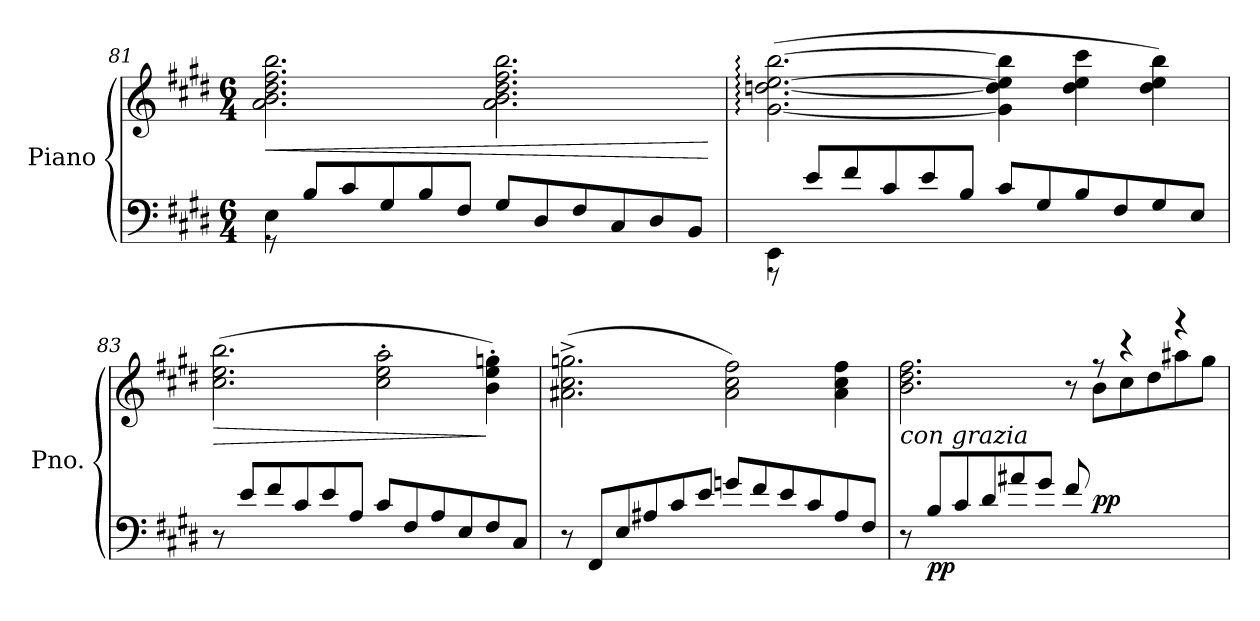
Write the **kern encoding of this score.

**kern	**kern	**dynam
*part1	*part1	*part1
*staff2	*staff1	*staff1/2
*I"Piano	*	*
*I'Pno.	*	*
*clefF4	*clefG2	*
*k[f#c#g#d#]	*k[f#c#g#d#]	*
*M6/4	*M6/4	*
=81	=81	=81
*^	*	*
!	!	!	!LO:HP:b
4E\	8r	2.a\ 2.b\ 2.dd#\ 2.ff#\ 2.bb\	<
.	8B/L	.	.
4ryy	8c#/	.	.
.	8G#/	.	.
1ryy	8B/	.	.
.	8F#/J	.	.
.	8G#/L	2.a\ 2.b\ 2.dd#\ 2.ff#\ 2.bb\	.
.	8D#/	.	.
.	8F#/	.	.
.	8C#/	.	.
.	8D#/	.	.
.	8BB/J	.	.
*v	*v	*	*
.	.	[
=82	=82	=82
*^	*	*
4EE\	8r	(>[2.g#\: [2.ddn\: [2.ee\: [2.bb\:	.
.	8e/L	.	.
4ryy	8f#/	.	.
.	8c#/	.	.
1ryy	8e/	.	.
.	8B/J	.	.
.	8c#/L	4g#\] 4dd\] 4ee\] 4bb\]	.
.	8G#/	.	.
.	8B/	4dd\ 4ee\ 4ccc#\	.
.	8F#/	.	.
.	8G#/	4dd\ 4ee\ 4bb\)	.
.	8E/J	.	.
!!LO:LB:g=z
=83	=83	=83	=83
!	!	!	!LO:HP:b
*v	*v	*	*
8r	(>2.cc#\ 2.ee\ 2.bb\	>
8e/L	.	.
8f#/	.	.
8c#/	.	.
8e/	.	.
8A/J	.	.
8c#/L	2cc#\' 2ee\' 2aa\'	.
8F#/	.	.
8A/	.	.
8E/	.	.
8F#/	4b\' 4ee\' 4ggn\')	]
8C#/J	.	.
=84	=84	=84
8r	(>2.a#X\^ 2.cc#\^ 2.ggn\^	.
8FF#/L	.	.
8E/	.	.
8A#X/	.	.
8c#/	.	.
8e/J	.	.
8gn/L	2a#\ 2cc#\ 2ff#\)	.
8f#/	.	.
8e/	.	.
8c#/	.	.
8A#/	4a#\ 4cc#\ 4ff#\	.
8F#/J	.	.
=85	=85	=85
*	*^	*
!	!LO:TX:b:i:t=con grazia	!	!
8r	2.b\ 2.dd#\ 2.ff#\	2..ryy	.
!	!	!	!LO:DY:b=2
(<8B/L	.	.	pp
8c#/	.	.	.
8d#/	.	.	.
8a#X/	.	.	.
8g#/J	.	.	.
8f#/	8r	.	.
!	!	!	!LO:DY:a=2
2ryy	8r	8b\L	pp
.	4r	8cc#\	.
.	.	8dd#\	.
.	4r	8aa#X\	.
8ryy	.	8gg#\J)	.
*	*v	*v	*
=	=	=
*-	*-	*-
